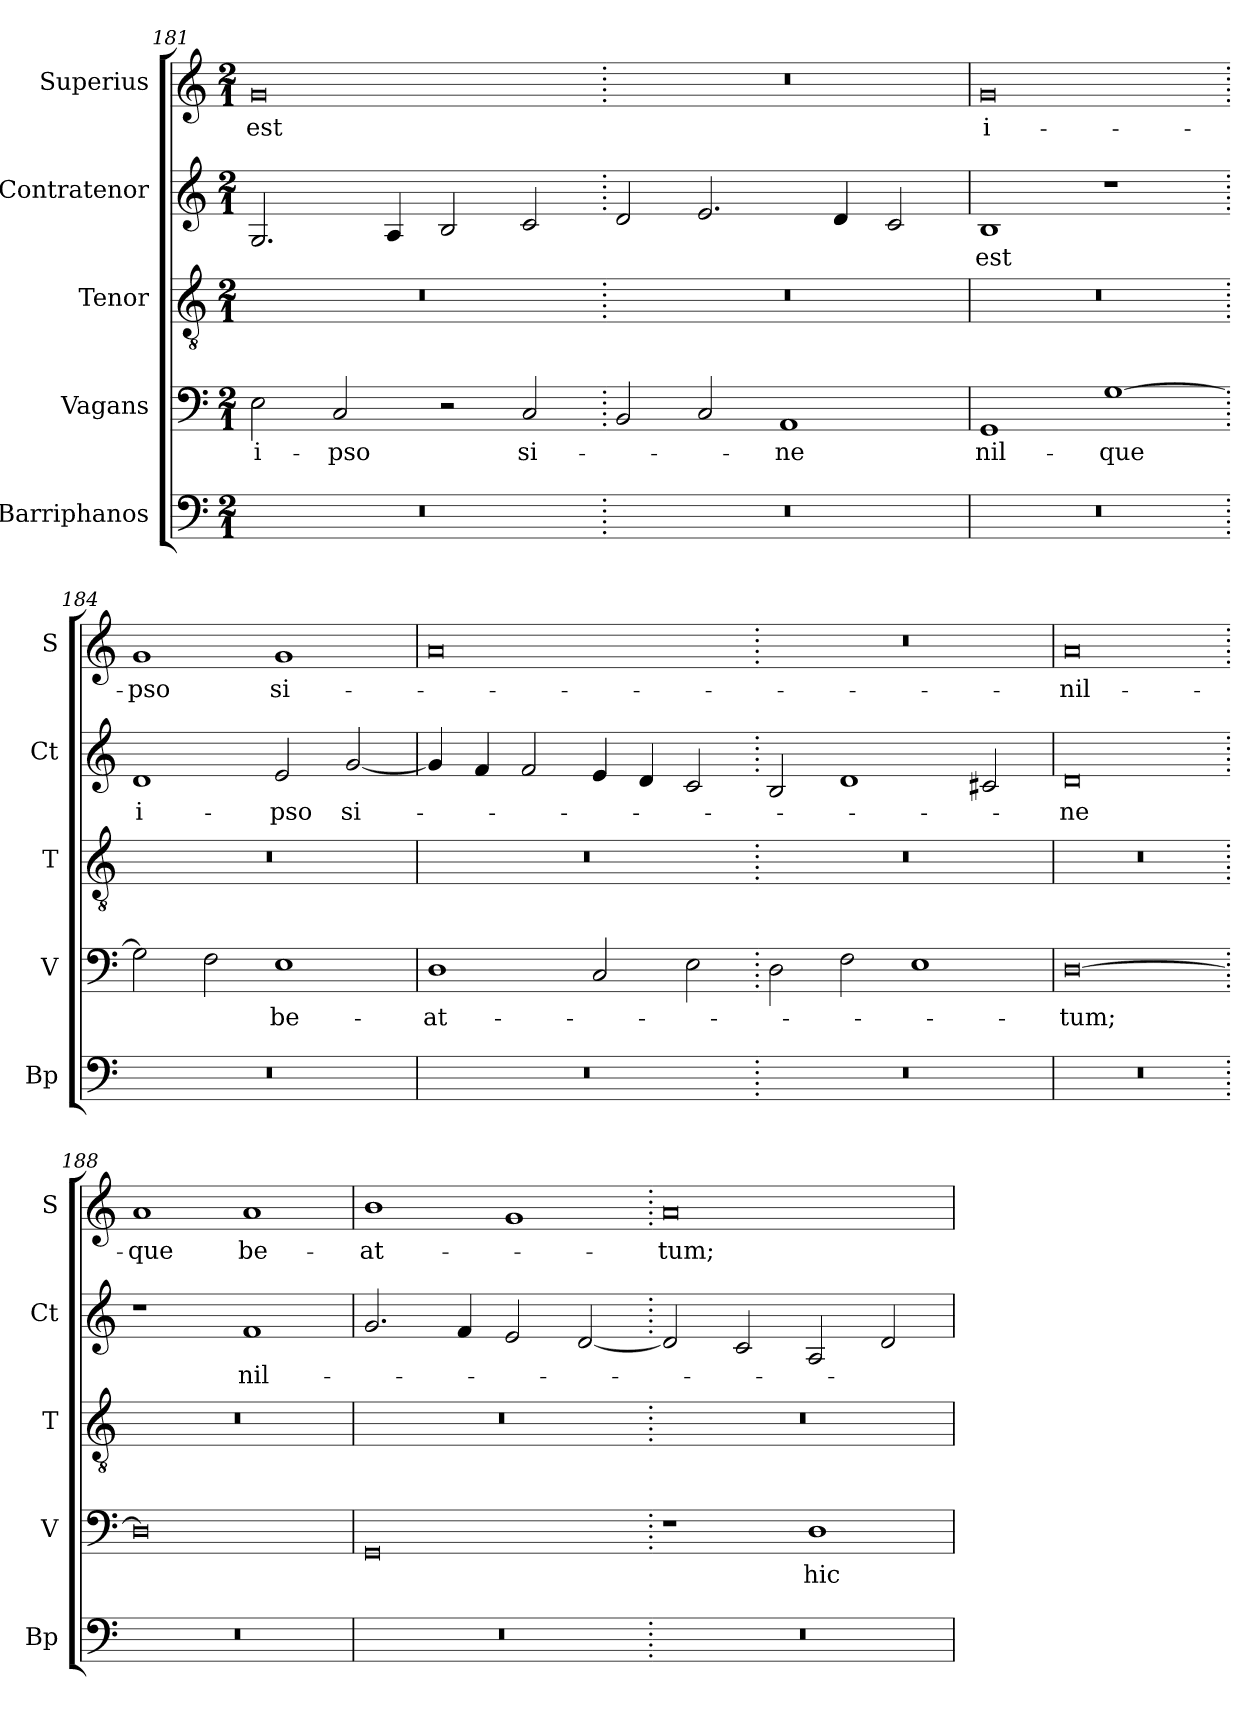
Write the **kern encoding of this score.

**kern	**kern	**text	**kern	**kern	**text	**kern	**text
*part5	*part4	*part4	*part3	*part2	*part2	*part1	*part1
*staff5	*staff4	*staff4	*staff3	*staff2	*staff2	*staff1	*staff1
*I"Barriphanos	*I"Vagans	*	*I"Tenor	*I"Contratenor	*	*I"Superius	*
*I'Bp	*I'V	*	*I'T	*I'Ct	*	*I'S	*
*clefF4	*clefF4	*	*clefGv2	*clefG2	*	*clefG2	*
*k[]	*k[]	*	*k[]	*k[]	*	*k[]	*
*M2/1	*M2/1	*	*M2/1	*M2/1	*	*M2/1	*
=181	=181	=181	=181	=181	=181	=181	=181
0r	2E\	i-	0r	2.G/	.	0g	est
.	2C/	-pso	.	.	.	.	.
.	.	.	.	4A/	.	.	.
.	2r	.	.	2B/	.	.	.
.	2C/	si-	.	2c/	.	.	.
=182.	=182.	=182.	=182.	=182.	=182.	=182.	=182.
0r	2BB/	.	0r	2d/	.	0r	.
.	2C/	.	.	2.e/	.	.	.
.	1AA	-ne	.	.	.	.	.
.	.	.	.	4d/	.	.	.
.	.	.	.	2c/	.	.	.
=183	=183	=183	=183	=183	=183	=183	=183
0r	1GG	nil-	0r	1B	est	0g	i-
.	[1G	-que	.	1r	.	.	.
=184.	=184.	=184.	=184.	=184.	=184.	=184.	=184.
0r	2G\]	.	0r	1d	i-	1g	-pso
.	2F\	.	.	.	.	.	.
.	1E	be-	.	2e/	-pso	1g	si-
.	.	.	.	[2g/	si-	.	.
=185	=185	=185	=185	=185	=185	=185	=185
0r	1D	-at-	0r	4g/]	.	0a	.
.	.	.	.	4f/	.	.	.
.	.	.	.	2f/	.	.	.
.	2C/	.	.	4e/	.	.	.
.	.	.	.	4d/	.	.	.
.	2E\	.	.	2c/	.	.	.
=186.	=186.	=186.	=186.	=186.	=186.	=186.	=186.
0r	2D\	.	0r	2B/	.	0r	.
.	2F\	.	.	1d	.	.	.
.	1E	.	.	.	.	.	.
.	.	.	.	2c#X/	.	.	.
=187	=187	=187	=187	=187	=187	=187	=187
0r	[0D	-tum;	0r	0d	-ne	0a	nil-
=188.	=188.	=188.	=188.	=188.	=188.	=188.	=188.
0r	0D]	.	0r	1r	.	1a	-que
.	.	.	.	1f	nil-	1a	be-
=189	=189	=189	=189	=189	=189	=189	=189
0r	0GG	.	0r	2.g/	.	1b	-at-
.	.	.	.	4f/	.	.	.
.	.	.	.	2e/	.	1g	.
.	.	.	.	[2d/	.	.	.
=190.	=190.	=190.	=190.	=190.	=190.	=190.	=190.
0r	1r	.	0r	2d/]	.	0a	-tum;
.	.	.	.	2c/	.	.	.
.	1D	hic	.	2A/	.	.	.
.	.	.	.	2d/	.	.	.
=	=	=	=	=	=	=	=
*-	*-	*-	*-	*-	*-	*-	*-
